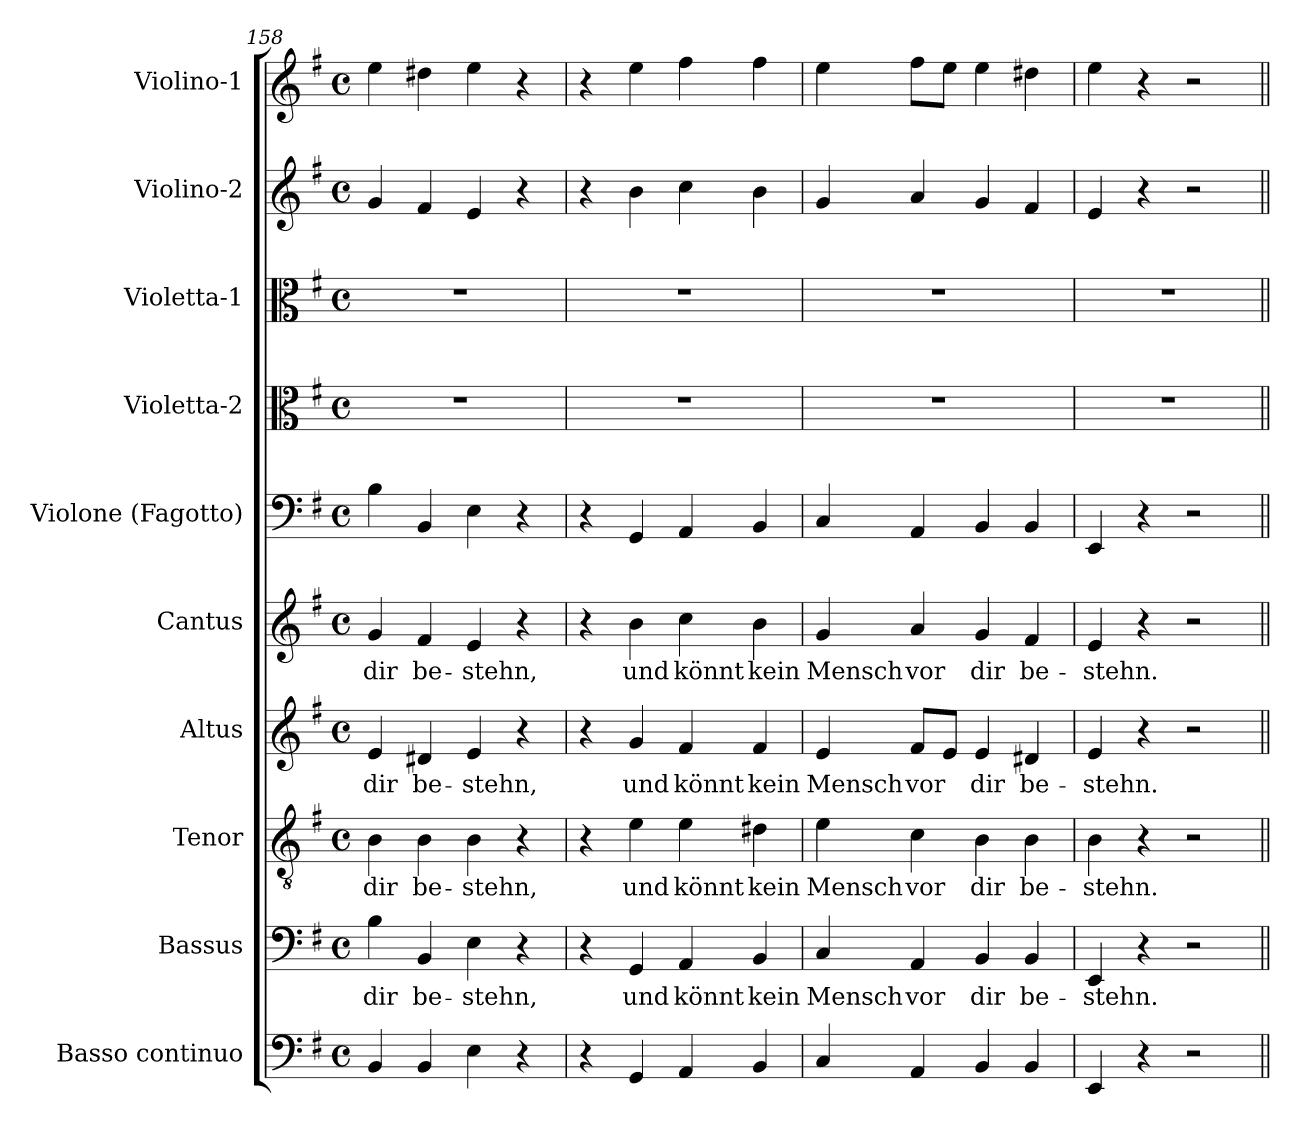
**kern	**kern	**text	**kern	**text	**kern	**text	**kern	**text	**kern	**kern	**kern	**kern	**kern
*part10	*part9	*part9	*part8	*part8	*part7	*part7	*part6	*part6	*part5	*part4	*part3	*part2	*part1
*staff10	*staff9	*staff9	*staff8	*staff8	*staff7	*staff7	*staff6	*staff6	*staff5	*staff4	*staff3	*staff2	*staff1
*I"Basso continuo	*I"Bassus	*	*I"Tenor	*	*I"Altus	*	*I"Cantus	*	*I"Violone (Fagotto)	*I"Violetta-2	*I"Violetta-1	*I"Violino-2	*I"Violino-1
*I'BC2	*I'B	*	*I'T	*	*I'A	*	*I'C	*	*I'Vn	*I'Va2	*I'Va1	*I'Vi2	*I'Vi1
*clefF4	*clefF4	*	*clefGv2	*	*clefG2	*	*clefG2	*	*clefF4	*clefC3	*clefC3	*clefG2	*clefG2
*k[f#]	*k[f#]	*	*k[f#]	*	*k[f#]	*	*k[f#]	*	*k[f#]	*k[f#]	*k[f#]	*k[f#]	*k[f#]
*G:	*G:	*	*G:	*	*G:	*	*G:	*	*G:	*G:	*G:	*G:	*G:
*M4/4	*M4/4	*	*M4/4	*	*M4/4	*	*M4/4	*	*M4/4	*M4/4	*M4/4	*M4/4	*M4/4
*met(c)	*met(c)	*	*met(c)	*	*met(c)	*	*met(c)	*	*met(c)	*met(c)	*met(c)	*met(c)	*met(c)
=158	=158	=158	=158	=158	=158	=158	=158	=158	=158	=158	=158	=158	=158
!	!	!LO:LY:b	!	!	!	!	!	!	!	!	!	!	!
!	!	!	!	!LO:LY:b	!	!	!	!	!	!	!	!	!
!	!	!	!	!	!	!LO:LY:b	!	!	!	!	!	!	!
!	!	!	!	!	!	!	!	!LO:LY:b	!	!	!	!	!
4BB/	4B\	dir	4B\	dir	4e/	dir	4g/	dir	4B\	1r	1r	4g/	4ee\
!	!	!LO:LY:b	!	!	!	!	!	!	!	!	!	!	!
!	!	!	!	!LO:LY:b	!	!	!	!	!	!	!	!	!
!	!	!	!	!	!	!LO:LY:b	!	!	!	!	!	!	!
!	!	!	!	!	!	!	!	!LO:LY:b	!	!	!	!	!
4BB/	4BB/	be-	4B\	be-	4d#X/	be-	4f#/	be-	4BB/	.	.	4f#/	4dd#X\
!	!	!LO:LY:b	!	!	!	!	!	!	!	!	!	!	!
!	!	!	!	!LO:LY:b	!	!	!	!	!	!	!	!	!
!	!	!	!	!	!	!LO:LY:b	!	!	!	!	!	!	!
!	!	!	!	!	!	!	!	!LO:LY:b	!	!	!	!	!
4E\	4E\	-stehn,	4B\	-stehn,	4e/	-stehn,	4e/	-stehn,	4E\	.	.	4e/	4ee\
4r	4r	.	4r	.	4r	.	4r	.	4r	.	.	4r	4r
=159	=159	=159	=159	=159	=159	=159	=159	=159	=159	=159	=159	=159	=159
4r	4r	.	4r	.	4r	.	4r	.	4r	1r	1r	4r	4r
!	!	!LO:LY:b	!	!	!	!	!	!	!	!	!	!	!
!	!	!	!	!LO:LY:b	!	!	!	!	!	!	!	!	!
!	!	!	!	!	!	!LO:LY:b	!	!	!	!	!	!	!
!	!	!	!	!	!	!	!	!LO:LY:b	!	!	!	!	!
4GG/	4GG/	und	4e\	und	4g/	und	4b\	und	4GG/	.	.	4b\	4ee\
!	!	!LO:LY:b	!	!	!	!	!	!	!	!	!	!	!
!	!	!	!	!LO:LY:b	!	!	!	!	!	!	!	!	!
!	!	!	!	!	!	!LO:LY:b	!	!	!	!	!	!	!
!	!	!	!	!	!	!	!	!LO:LY:b	!	!	!	!	!
4AA/	4AA/	könnt	4e\	könnt	4f#/	könnt	4cc\	könnt	4AA/	.	.	4cc\	4ff#\
!	!	!LO:LY:b	!	!	!	!	!	!	!	!	!	!	!
!	!	!	!	!LO:LY:b	!	!	!	!	!	!	!	!	!
!	!	!	!	!	!	!LO:LY:b	!	!	!	!	!	!	!
!	!	!	!	!	!	!	!	!LO:LY:b	!	!	!	!	!
4BB/	4BB/	kein	4d#X\	kein	4f#/	kein	4b\	kein	4BB/	.	.	4b\	4ff#\
=160	=160	=160	=160	=160	=160	=160	=160	=160	=160	=160	=160	=160	=160
!	!	!LO:LY:b	!	!	!	!	!	!	!	!	!	!	!
!	!	!	!	!LO:LY:b	!	!	!	!	!	!	!	!	!
!	!	!	!	!	!	!LO:LY:b	!	!	!	!	!	!	!
!	!	!	!	!	!	!	!	!LO:LY:b	!	!	!	!	!
4C/	4C/	Mensch	4e\	Mensch	4e/	Mensch	4g/	Mensch	4C/	1r	1r	4g/	4ee\
!	!	!LO:LY:b	!	!	!	!	!	!	!	!	!	!	!
!	!	!	!	!LO:LY:b	!	!	!	!	!	!	!	!	!
!	!	!	!	!	!	!LO:LY:b	!	!	!	!	!	!	!
!	!	!	!	!	!	!	!	!LO:LY:b	!	!	!	!	!
4AA/	4AA/	vor	4c\	vor	8f#/L	vor	4a/	vor	4AA/	.	.	4a/	8ff#\L
.	.	.	.	.	8e/J	.	.	.	.	.	.	.	8ee\J
!	!	!LO:LY:b	!	!	!	!	!	!	!	!	!	!	!
!	!	!	!	!LO:LY:b	!	!	!	!	!	!	!	!	!
!	!	!	!	!	!	!LO:LY:b	!	!	!	!	!	!	!
!	!	!	!	!	!	!	!	!LO:LY:b	!	!	!	!	!
4BB/	4BB/	dir	4B\	dir	4e/	dir	4g/	dir	4BB/	.	.	4g/	4ee\
!	!	!LO:LY:b	!	!	!	!	!	!	!	!	!	!	!
!	!	!	!	!LO:LY:b	!	!	!	!	!	!	!	!	!
!	!	!	!	!	!	!LO:LY:b	!	!	!	!	!	!	!
!	!	!	!	!	!	!	!	!LO:LY:b	!	!	!	!	!
4BB/	4BB/	be-	4B\	be-	4d#X/	be-	4f#/	be-	4BB/	.	.	4f#/	4dd#X\
=161	=161	=161	=161	=161	=161	=161	=161	=161	=161	=161	=161	=161	=161
!	!	!LO:LY:b	!	!	!	!	!	!	!	!	!	!	!
!	!	!	!	!LO:LY:b	!	!	!	!	!	!	!	!	!
!	!	!	!	!	!	!LO:LY:b	!	!	!	!	!	!	!
!	!	!	!	!	!	!	!	!LO:LY:b	!	!	!	!	!
4EE/	4EE/	-stehn.	4B\	-stehn.	4e/	-stehn.	4e/	-stehn.	4EE/	1r	1r	4e/	4ee\
4r	4r	.	4r	.	4r	.	4r	.	4r	.	.	4r	4r
2r	2r	.	2r	.	2r	.	2r	.	2r	.	.	2r	2r
=||	=||	=||	=||	=||	=||	=||	=||	=||	=||	=||	=||	=||	=||
*-	*-	*-	*-	*-	*-	*-	*-	*-	*-	*-	*-	*-	*-
